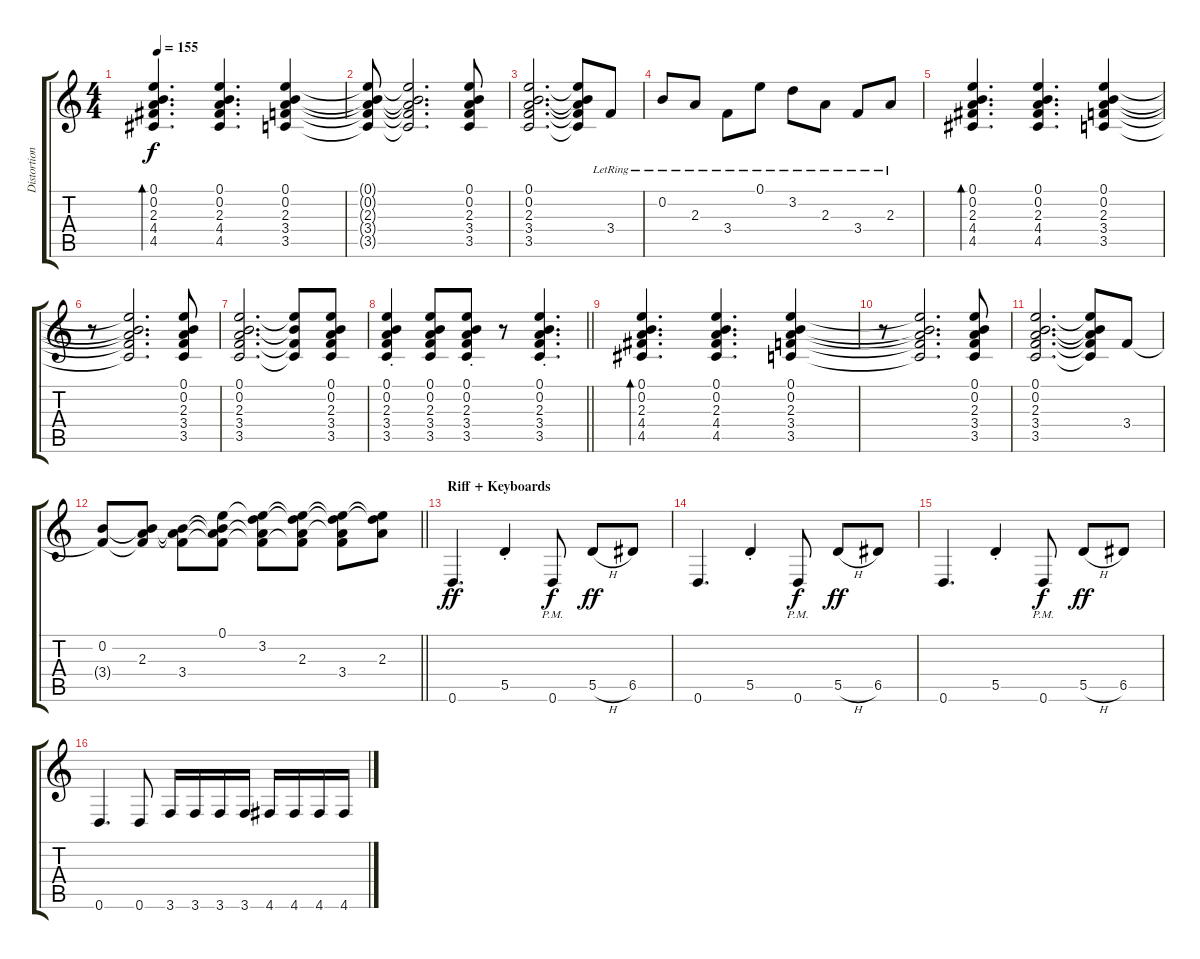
\track ("Distortion Guitar 1" "Distortion") {instrument overdrivenguitar}
\staff {score tabs}
\tuning (E4 B3 G3 D3 A2 D2) {hide}
\ts (4 4)
\tempo 155
\clef g2
\ks c
(0.1 0.2 2.3 4.4 4.5).4{d bd 30 dy f} (0.1 0.2 2.3 4.4 4.5).4{d} (0.1 0.2 2.3 3.4 3.5).4 |
(0.1{t} 0.2{t} 2.3{t} 3.4{t} 3.5{t}).8 (0.1{t} 0.2{t} 2.3{t} 3.4{t} 3.5{t}).2{d} (0.1 0.2 2.3 3.4 3.5).8 |
(0.1 0.2 2.3 3.4 3.5).2{d} (0.1{t} 0.2{t} 2.3{t} 3.4{t} 3.5{t}).8 3.4{lr}.8 |
0.2{lr}.8 2.3{lr}.8 3.4{lr}.8 0.1{lr}.8 3.2{lr}.8 2.3{lr}.8 3.4{lr}.8 2.3{lr}.8 |
(0.1 0.2 2.3 4.4 4.5).4{d bd 30} (0.1 0.2 2.3 4.4 4.5).4{d} (0.1 0.2 2.3 3.4 3.5).4 |
r.8 (0.1{t} 0.2{t} 2.3{t} 3.4{t} 3.5{t}).2{d} (0.1 0.2 2.3 3.4 3.5).8 |
(0.1 0.2 2.3 3.4 3.5).2{d} (0.1{t} 0.2{t} 3.4{t} 3.5{t}).8 (0.1 0.2 2.3 3.4 3.5).8 |
\barLineRight lightlight
(0.1{st} 0.2{st} 2.3{st} 3.4{st} 3.5{st}).4 (0.1 0.2 2.3 3.4 3.5).8 (0.1{st} 0.2{st} 2.3{st} 3.4{st} 3.5{st}).8 r.8 (0.1{st} 0.2{st} 2.3{st} 3.4{st} 3.5{st}).4{d} |
(0.1 0.2 2.3 4.4 4.5).4{d bd 30} (0.1 0.2 2.3 4.4 4.5).4{d} (0.1 0.2 2.3 3.4 3.5).4 |
r.8 (0.1{t} 0.2{t} 2.3{t} 3.4{t} 3.5{t}).2{d} (0.1 0.2 2.3 3.4 3.5).8 |
(0.1 0.2 2.3 3.4 3.5).2{d} (0.1{t} 0.2{t} 2.3{t} 3.4{t} 3.5{t}).8 3.4.8 |
\barLineRight lightlight
(0.2 3.4{t}).8 (0.2{t} 2.3 3.4{t}).8 (0.2{t} 2.3{t} 3.4).8 (0.1 0.2{t} 2.3{t} 3.4{t}).8 (0.1{t} 3.2 2.3{t} 3.4{t}).8 (0.1{t} 3.2{t} 2.3 3.4{t}).8 (0.1{t} 3.2{t} 2.3{t} 3.4).8 (0.1{t} 3.2{t} 2.3).8 |
\section ("" "Riff + Keyboards")
0.6.4{d dy ff volume 15 instrument distortionguitar} 5.5{st}.4 0.6{pm}.8{dy f} 5.5{h}.8{dy ff} 6.5.8 |
0.6.4{d} 5.5{st}.4 0.6{pm}.8{dy f} 5.5{h}.8{dy ff} 6.5.8 |
0.6.4{d} 5.5{st}.4 0.6{pm}.8{dy f} 5.5{h}.8{dy ff} 6.5.8 |
0.6.4{d} 0.6.8 3.6.16 3.6.16 3.6.16 3.6.16 4.6.16 4.6.16 4.6.16 4.6.16
